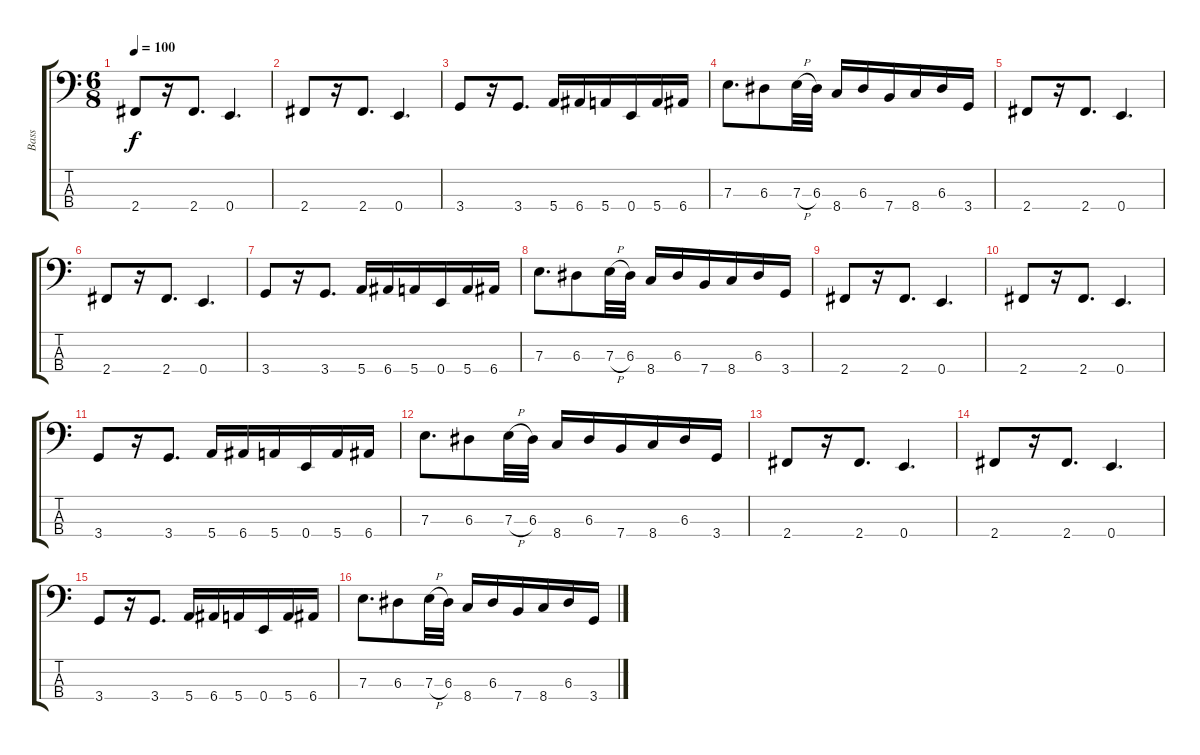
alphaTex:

\track ("Bass" "Bass") {instrument electricbassfinger}
\staff {score tabs}
\tuning (G2 D2 A1 E1) {hide}
\ts (6 8)
\tempo 100
\clef f4
\ks c
2.4.8{dy f} r.16 2.4.8{d} 0.4.4{d} |
2.4.8 r.16 2.4.8{d} 0.4.4{d} |
3.4.8 r.16 3.4.8{d} 5.4.16 6.4.16 5.4.16 0.4.16 5.4.16 6.4.16 |
7.3.8{d} 6.3.8 7.3{h}.32 6.3.32 8.4.16 6.3.16 7.4.16 8.4.16 6.3.16 3.4.16 |
2.4.8 r.16 2.4.8{d} 0.4.4{d} |
2.4.8 r.16 2.4.8{d} 0.4.4{d} |
3.4.8 r.16 3.4.8{d} 5.4.16 6.4.16 5.4.16 0.4.16 5.4.16 6.4.16 |
7.3.8{d} 6.3.8 7.3{h}.32 6.3.32 8.4.16 6.3.16 7.4.16 8.4.16 6.3.16 3.4.16 |
2.4.8 r.16 2.4.8{d} 0.4.4{d} |
2.4.8 r.16 2.4.8{d} 0.4.4{d} |
3.4.8 r.16 3.4.8{d} 5.4.16 6.4.16 5.4.16 0.4.16 5.4.16 6.4.16 |
7.3.8{d} 6.3.8 7.3{h}.32 6.3.32 8.4.16 6.3.16 7.4.16 8.4.16 6.3.16 3.4.16 |
2.4.8 r.16 2.4.8{d} 0.4.4{d} |
2.4.8 r.16 2.4.8{d} 0.4.4{d} |
3.4.8 r.16 3.4.8{d} 5.4.16 6.4.16 5.4.16 0.4.16 5.4.16 6.4.16 |
7.3.8{d} 6.3.8 7.3{h}.32 6.3.32 8.4.16 6.3.16 7.4.16 8.4.16 6.3.16 3.4.16
